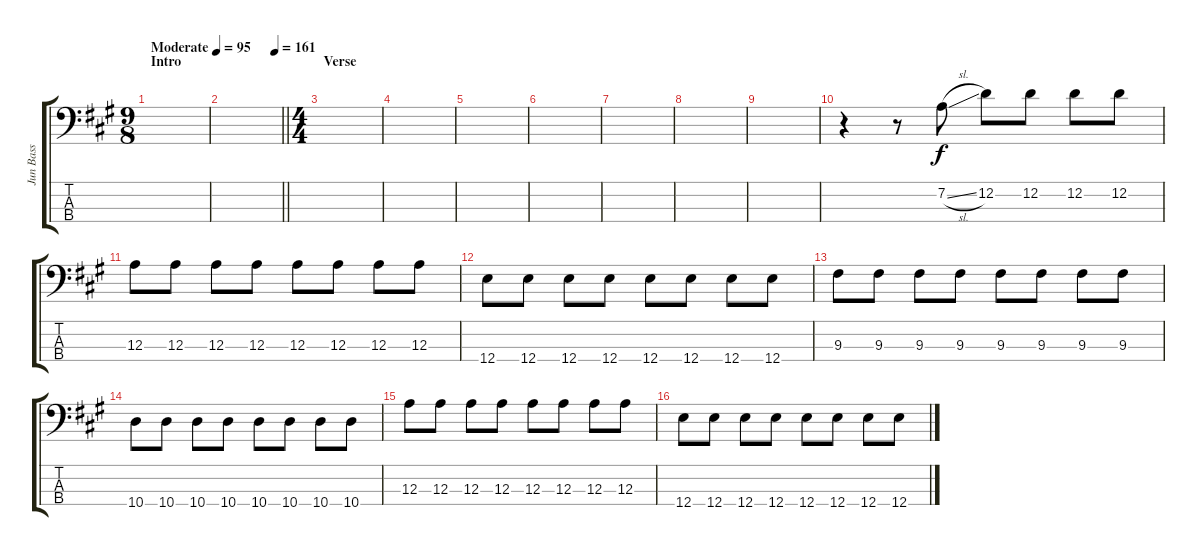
\track ("Jun Bass" "Jun Bass") {instrument electricbassfinger}
\staff {score tabs}
\tuning (G2 D2 A1 E1) {hide}
\ts (9 8)
\section ("" "Intro")
\tempo (95 "Moderate")
\clef f4
\ks a
|
\tempo (161 0.8888888888888888)
\barLineRight lightlight
|
\ts (4 4)
\section ("" "Verse")
|
|
|
|
|
|
|
r.4 r.8 7.2{sl}.8 12.2.8 12.2.8 12.2.8 12.2.8 |
12.3.8 12.3.8 12.3.8 12.3.8 12.3.8 12.3.8 12.3.8 12.3.8 |
12.4.8 12.4.8 12.4.8 12.4.8 12.4.8 12.4.8 12.4.8 12.4.8 |
9.3.8 9.3.8 9.3.8 9.3.8 9.3.8 9.3.8 9.3.8 9.3.8 |
10.4.8 10.4.8 10.4.8 10.4.8 10.4.8 10.4.8 10.4.8 10.4.8 |
12.3.8 12.3.8 12.3.8 12.3.8 12.3.8 12.3.8 12.3.8 12.3.8 |
12.4.8 12.4.8 12.4.8 12.4.8 12.4.8 12.4.8 12.4.8 12.4.8
